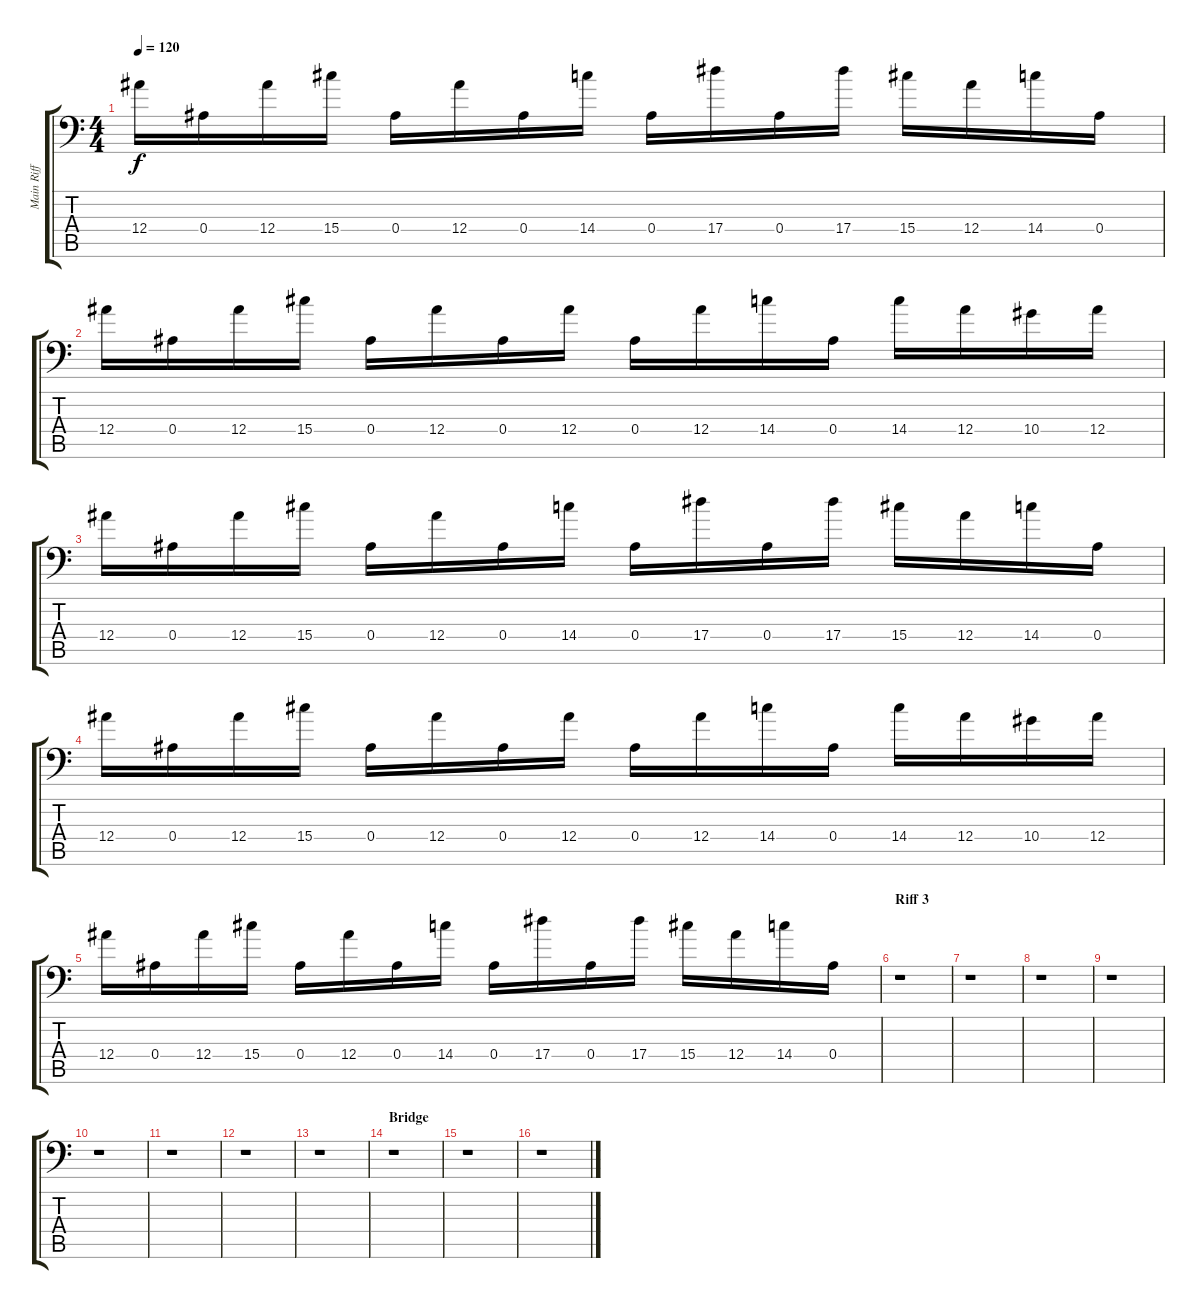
\track ("Main Riff 1" "Main Riff ") {instrument distortionguitar}
\staff {score tabs}
\tuning (C4 G3 Eb3 Bb2 F2 Bb1) {hide}
\ts (4 4)
\tempo 120
\clef f4
\ks c
12.4.16{dy f} 0.4.16 12.4.16 15.4.16 0.4.16 12.4.16 0.4.16 14.4.16 0.4.16 17.4.16 0.4.16 17.4.16 15.4.16 12.4.16 14.4.16 0.4.16 |
12.4.16 0.4.16 12.4.16 15.4.16 0.4.16 12.4.16 0.4.16 12.4.16 0.4.16 12.4.16 14.4.16 0.4.16 14.4.16 12.4.16 10.4.16 12.4.16 |
12.4.16 0.4.16 12.4.16 15.4.16 0.4.16 12.4.16 0.4.16 14.4.16 0.4.16 17.4.16 0.4.16 17.4.16 15.4.16 12.4.16 14.4.16 0.4.16 |
12.4.16 0.4.16 12.4.16 15.4.16 0.4.16 12.4.16 0.4.16 12.4.16 0.4.16 12.4.16 14.4.16 0.4.16 14.4.16 12.4.16 10.4.16 12.4.16 |
12.4.16 0.4.16 12.4.16 15.4.16 0.4.16 12.4.16 0.4.16 14.4.16 0.4.16 17.4.16 0.4.16 17.4.16 15.4.16 12.4.16 14.4.16 0.4.16 |
\section ("" "Riff 3")
r.1 |
r.1 |
r.1 |
r.1 |
r.1 |
r.1 |
r.1 |
r.1 |
\section ("" "Bridge")
r.1 |
r.1 |
r.1
